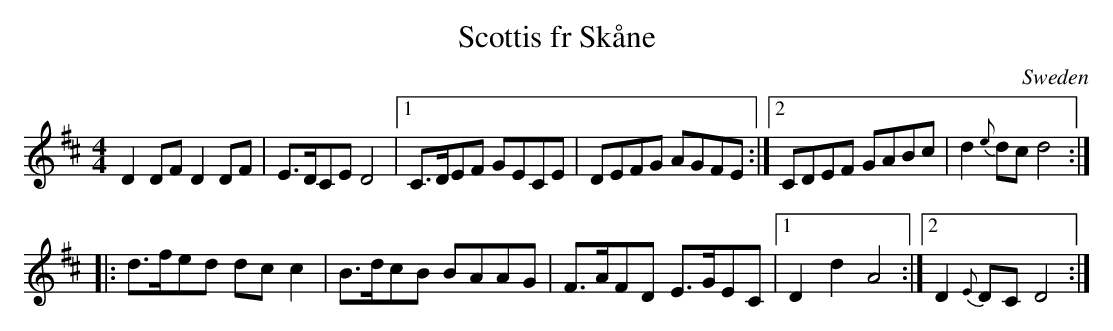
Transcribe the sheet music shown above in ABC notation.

X:1
T:Scottis fr Skåne
M:4/4
O:Sweden
K:D major
D2DF  D2DF|E>DCE D4 |1\
C>DEF GECE|DEFG AGFE :|2 \
 CDEF GABc|d2{e}dc d4::
d>fed dcc2|B>dcB BAAG|F>AFD E>GEC |1 \
 D2d2 A4 :|2 D2{E}DC D4 :|
